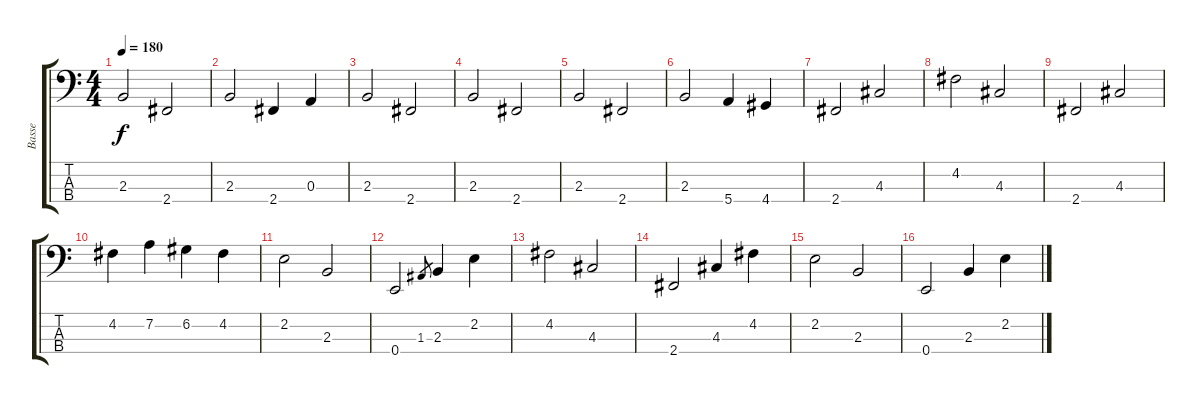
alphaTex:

\track ("Basse" "Basse") {instrument electricbassfinger}
\staff {score tabs}
\tuning (G2 D2 A1 E1) {hide}
\ts (4 4)
\tempo 180
\clef f4
\ks c
2.3.2{dy f} 2.4.2 |
2.3.2 2.4.4 0.3.4 |
2.3.2 2.4.2 |
2.3.2 2.4.2 |
2.3.2 2.4.2 |
2.3.2 5.4.4 4.4.4 |
2.4.2 4.3.2 |
4.2.2 4.3.2 |
2.4.2 4.3.2 |
4.2.4 7.2.4 6.2.4 4.2.4 |
2.2.2 2.3.2 |
0.4.2 1.3.8{gr} 2.3.4 2.2.4 |
4.2.2 4.3.2 |
2.4.2 4.3.4 4.2.4 |
2.2.2 2.3.2 |
0.4.2 2.3.4 2.2.4
